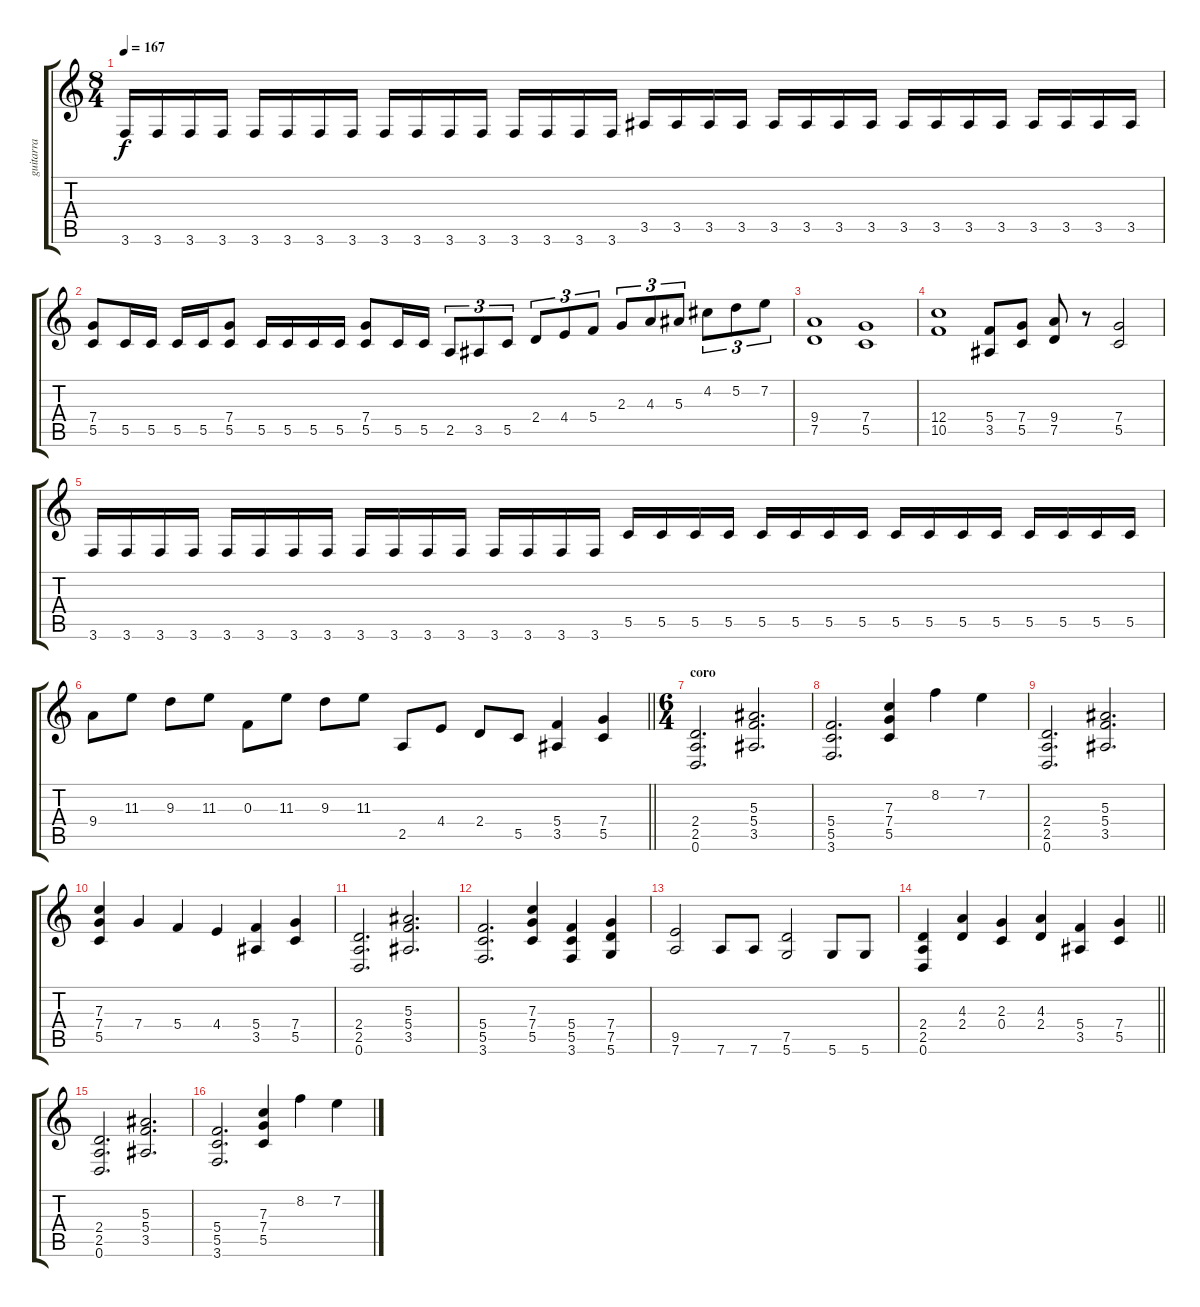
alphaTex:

\track ("guitarra" "guitarra") {instrument distortionguitar}
\staff {score tabs}
\tuning (D4 A3 F3 C3 G2 D2) {hide}
\ts (8 4)
\tempo 167
\clef g2
\ks c
3.6.16{dy f} 3.6.16 3.6.16 3.6.16 3.6.16 3.6.16 3.6.16 3.6.16 3.6.16 3.6.16 3.6.16 3.6.16 3.6.16 3.6.16 3.6.16 3.6.16 3.5.16 3.5.16 3.5.16 3.5.16 3.5.16 3.5.16 3.5.16 3.5.16 3.5.16 3.5.16 3.5.16 3.5.16 3.5.16 3.5.16 3.5.16 3.5.16 |
(7.4 5.5).8 5.5.16 5.5.16 5.5.16 5.5.16 (7.4 5.5).8 5.5.16 5.5.16 5.5.16 5.5.16 (7.4 5.5).8 5.5.16 5.5.16 2.5.8{tu (3 2)} 3.5.8{tu (3 2)} 5.5.8{tu (3 2)} 2.4.8{tu (3 2)} 4.4.8{tu (3 2)} 5.4.8{tu (3 2)} 2.3.8{tu (3 2)} 4.3.8{tu (3 2)} 5.3.8{tu (3 2)} 4.2.8{tu (3 2)} 5.2.8{tu (3 2)} 7.2.8{tu (3 2)} |
(9.4 7.5).1 (7.4 5.5).1 |
(12.4 10.5).1 (5.4 3.5).8 (7.4 5.5).8 (9.4 7.5).8 r.8 (7.4 5.5).2 |
3.6.16 3.6.16 3.6.16 3.6.16 3.6.16 3.6.16 3.6.16 3.6.16 3.6.16 3.6.16 3.6.16 3.6.16 3.6.16 3.6.16 3.6.16 3.6.16 5.5.16 5.5.16 5.5.16 5.5.16 5.5.16 5.5.16 5.5.16 5.5.16 5.5.16 5.5.16 5.5.16 5.5.16 5.5.16 5.5.16 5.5.16 5.5.16 |
\barLineRight lightlight
9.4.8 11.3.8 9.3.8 11.3.8 0.3.8 11.3.8 9.3.8 11.3.8 2.5.8 4.4.8 2.4.8 5.5.8 (5.4 3.5).4 (7.4 5.5).4 |
\ts (6 4)
\section ("" "coro")
(2.4 2.5 0.6).2{d} (5.3 5.4 3.5).2{d} |
(5.4 5.5 3.6).2{d} (7.3 7.4 5.5).4 8.2.4 7.2.4 |
(2.4 2.5 0.6).2{d} (5.3 5.4 3.5).2{d} |
(7.3 7.4 5.5).4 7.4.4 5.4.4 4.4.4 (5.4 3.5).4 (7.4 5.5).4 |
(2.4 2.5 0.6).2{d} (5.3 5.4 3.5).2{d} |
(5.4 5.5 3.6).2{d} (7.3 7.4 5.5).4 (5.4 5.5 3.6).4 (7.4 7.5 5.6).4 |
(9.5 7.6).2 7.6.8 7.6.8 (7.5 5.6).2 5.6.8 5.6.8 |
\barLineRight lightlight
(2.4 2.5 0.6).4 (4.3 2.4).4 (2.3 0.4).4 (4.3 2.4).4 (5.4 3.5).4 (7.4 5.5).4 |
(2.4 2.5 0.6).2{d} (5.3 5.4 3.5).2{d} |
(5.4 5.5 3.6).2{d} (7.3 7.4 5.5).4 8.2.4 7.2.4
